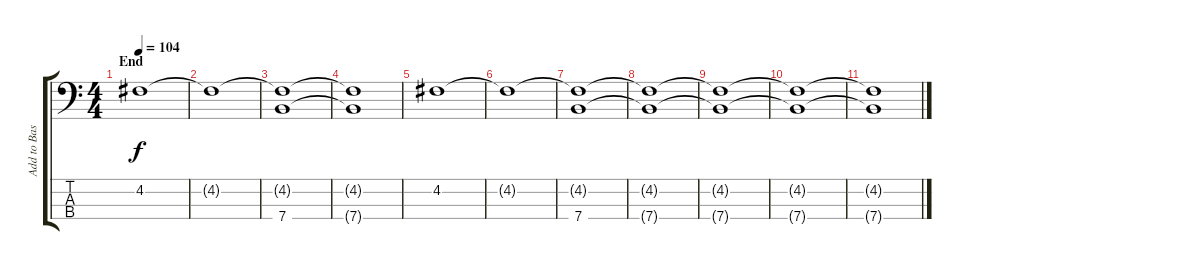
\track ("Add to Bass Overdrive Effect" "Add to Bas") {instrument overdrivenguitar}
\staff {score tabs}
\tuning (G2 D2 A1 E1) {hide}
\ts (4 4)
\section ("" "End")
\tempo 104
\clef f4
\ks c
4.2.1{dy f} |
4.2{t}.1 |
(4.2{t} 7.4).1 |
(4.2{t} 7.4{t}).1 |
4.2.1 |
4.2{t}.1 |
(4.2{t} 7.4).1 |
(4.2{t} 7.4{t}).1 |
(4.2{t} 7.4{t}).1 |
(4.2{t} 7.4{t}).1 |
(4.2{t} 7.4{t}).1
